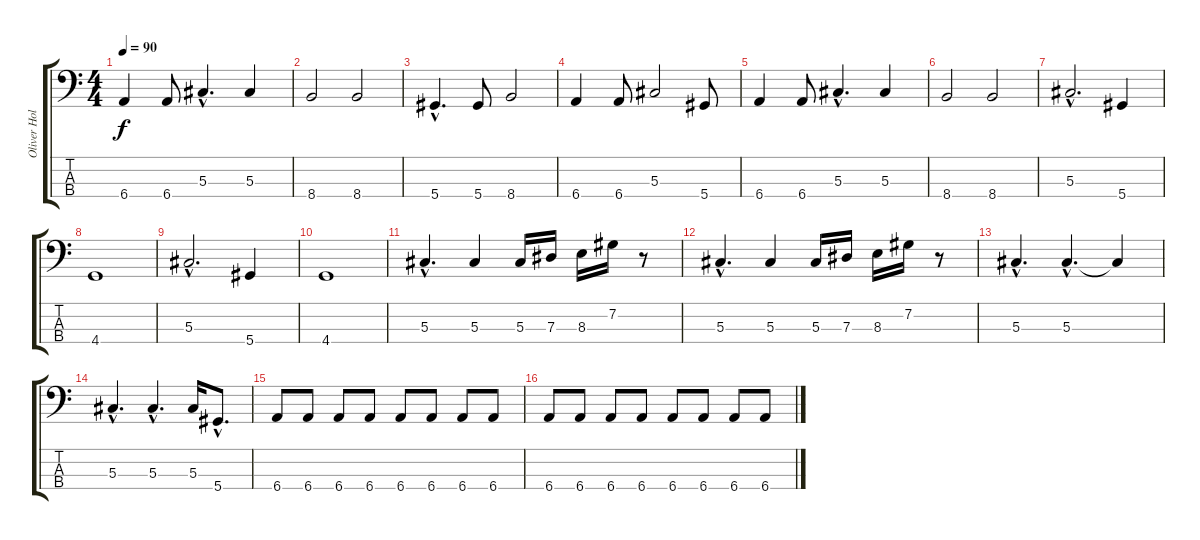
\track ("Oliver Holzwarth" "Oliver Hol") {instrument electricbassfinger}
\staff {score tabs}
\tuning (Gb2 Db2 Ab1 Eb1) {hide}
\ts (4 4)
\tempo 90
\clef f4
\ks c
6.4.4{dy f} 6.4.8 5.3{hac}.4{d} 5.3.4 |
8.4.2 8.4.2 |
5.4{hac}.4{d} 5.4.8 8.4.2 |
6.4.4 6.4.8 5.3.2 5.4.8 |
6.4.4 6.4.8 5.3{hac}.4{d} 5.3.4 |
8.4.2 8.4.2 |
5.3{hac}.2{d} 5.4.4 |
4.4.1 |
5.3{hac}.2{d} 5.4.4 |
4.4.1 |
5.3{hac}.4{d} 5.3.4 5.3.16 7.3.16 8.3.16 7.2.16 r.8 |
5.3{hac}.4{d} 5.3.4 5.3.16 7.3.16 8.3.16 7.2.16 r.8 |
5.3{hac}.4{d} 5.3{hac}.4{d} 5.3{t}.4 |
5.3{hac}.4{d} 5.3{hac}.4{d} 5.3.16 5.4{hac}.8{d} |
6.4.8 6.4.8 6.4.8 6.4.8 6.4.8 6.4.8 6.4.8 6.4.8 |
6.4.8 6.4.8 6.4.8 6.4.8 6.4.8 6.4.8 6.4.8 6.4.8
